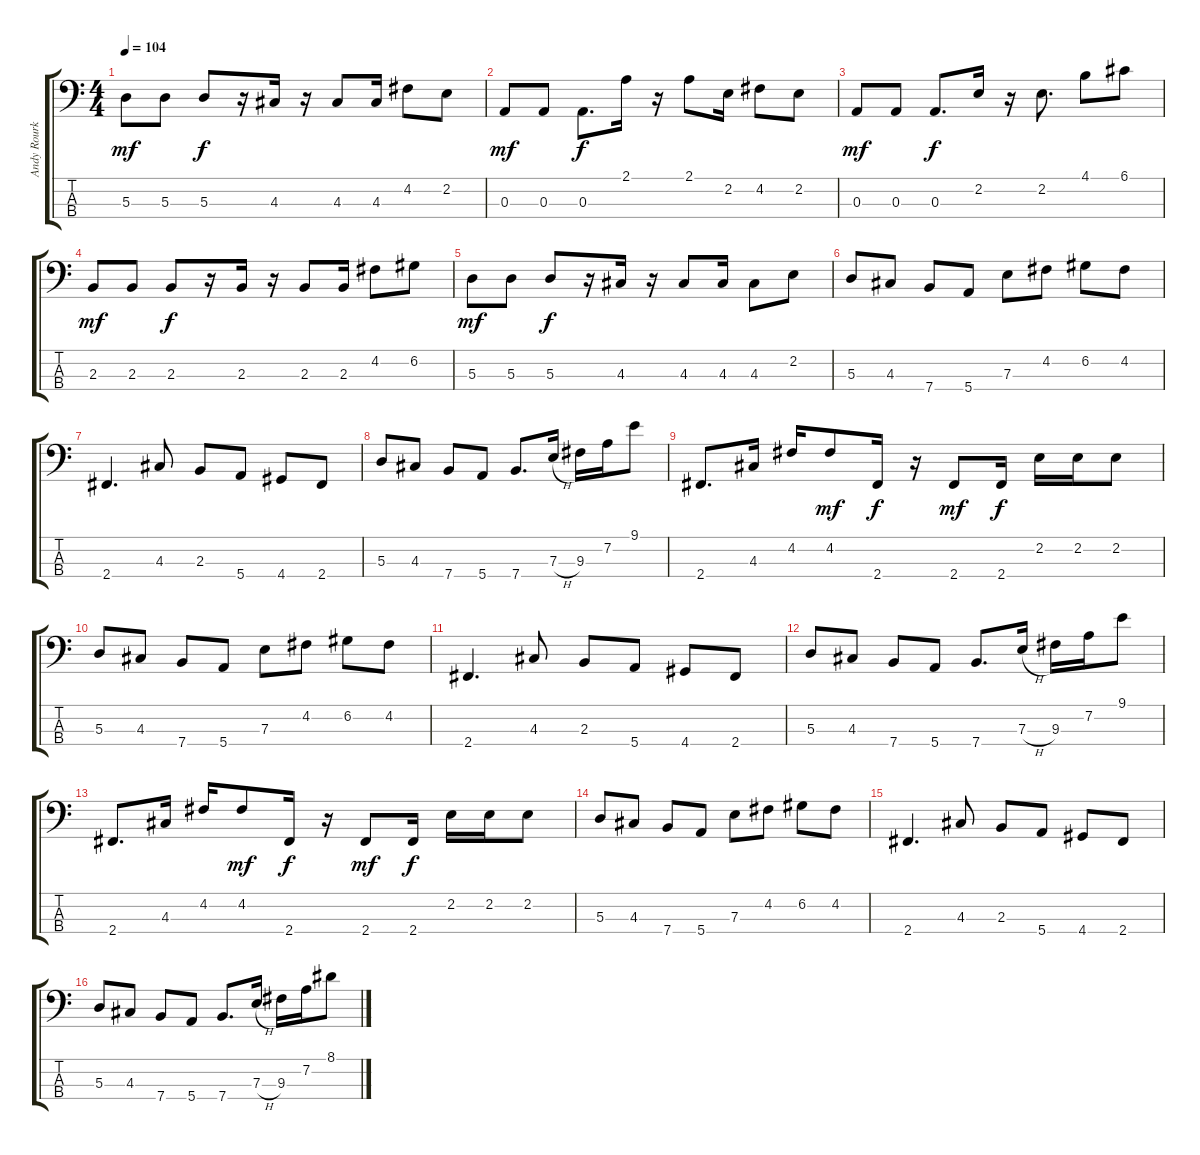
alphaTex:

\track ("Andy Rourke|Bass" "Andy Rourk") {instrument electricbasspick}
\staff {score tabs}
\tuning (G2 D2 A1 E1) {hide}
\ts (4 4)
\tempo 104
\clef f4
\ks c
5.3.8{dy mf} 5.3.8 5.3.8{dy f} r.16 4.3.16 r.16 4.3.8 4.3.16 4.2.8 2.2.8 |
0.3.8{dy mf} 0.3.8 0.3.8{d dy f} 2.1.16 r.16 2.1.8 2.2.16 4.2.8 2.2.8 |
0.3.8{dy mf} 0.3.8 0.3.8{d dy f} 2.2.16 r.16 2.2.8{d} 4.1.8 6.1.8 |
2.3.8{dy mf} 2.3.8 2.3.8{dy f} r.16 2.3.16 r.16 2.3.8 2.3.16 4.2.8 6.2.8 |
5.3.8{dy mf} 5.3.8 5.3.8{dy f} r.16 4.3.16 r.16 4.3.8 4.3.16 4.3.8 2.2.8 |
5.3.8 4.3.8 7.4.8 5.4.8 7.3.8 4.2.8 6.2.8 4.2.8 |
2.4.4{d} 4.3.8 2.3.8 5.4.8 4.4.8 2.4.8 |
5.3.8 4.3.8 7.4.8 5.4.8 7.4.8{d} 7.3{h}.16 9.3.16 7.2.16 9.1.8 |
2.4.8{d} 4.3.16 4.2.16 4.2.8{dy mf} 2.4.16{dy f} r.16 2.4.8{dy mf} 2.4.16{dy f} 2.2.16 2.2.16 2.2.8 |
5.3.8 4.3.8 7.4.8 5.4.8 7.3.8 4.2.8 6.2.8 4.2.8 |
2.4.4{d} 4.3.8 2.3.8 5.4.8 4.4.8 2.4.8 |
5.3.8 4.3.8 7.4.8 5.4.8 7.4.8{d} 7.3{h}.16 9.3.16 7.2.16 9.1.8 |
2.4.8{d} 4.3.16 4.2.16 4.2.8{dy mf} 2.4.16{dy f} r.16 2.4.8{dy mf} 2.4.16{dy f} 2.2.16 2.2.16 2.2.8 |
5.3.8 4.3.8 7.4.8 5.4.8 7.3.8 4.2.8 6.2.8 4.2.8 |
2.4.4{d} 4.3.8 2.3.8 5.4.8 4.4.8 2.4.8 |
5.3.8 4.3.8 7.4.8 5.4.8 7.4.8{d} 7.3{h}.16 9.3.16 7.2.16 8.1.8
